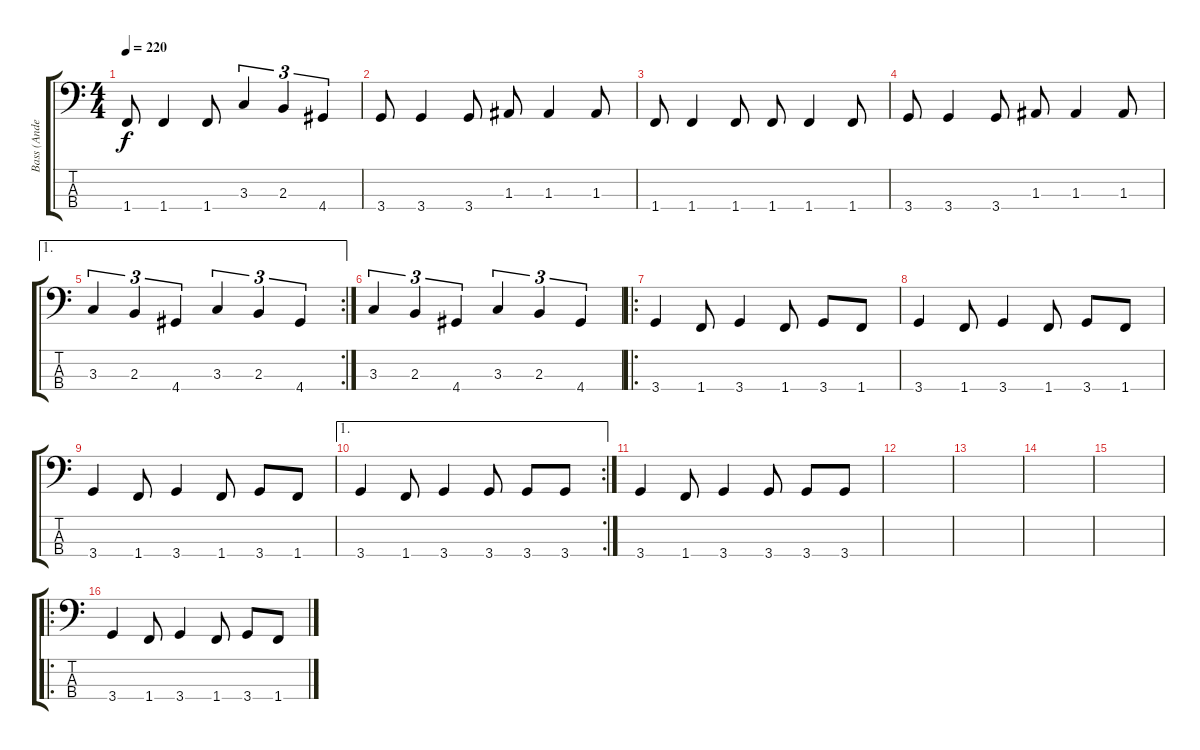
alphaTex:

\track ("Bass (Ande)" "Bass (Ande") {instrument electricbasspick}
\staff {score tabs}
\tuning (G2 D2 A1 E1) {hide}
\ts (4 4)
\tempo 220
\clef f4
\ks c
1.4.8{dy f} 1.4.4 1.4.8 3.3.4{tu (3 2)} 2.3.4{tu (3 2)} 4.4.4{tu (3 2)} |
3.4.8 3.4.4 3.4.8 1.3.8 1.3.4 1.3.8 |
1.4.8 1.4.4 1.4.8 1.4.8 1.4.4 1.4.8 |
3.4.8 3.4.4 3.4.8 1.3.8 1.3.4 1.3.8 |
\ae 1
\rc 2
3.3.4{tu (3 2)} 2.3.4{tu (3 2)} 4.4.4{tu (3 2)} 3.3.4{tu (3 2)} 2.3.4{tu (3 2)} 4.4.4{tu (3 2)} |
3.3.4{tu (3 2)} 2.3.4{tu (3 2)} 4.4.4{tu (3 2)} 3.3.4{tu (3 2)} 2.3.4{tu (3 2)} 4.4.4{tu (3 2)} |
\ro
3.4.4 1.4.8 3.4.4 1.4.8 3.4.8 1.4.8 |
3.4.4 1.4.8 3.4.4 1.4.8 3.4.8 1.4.8 |
3.4.4 1.4.8 3.4.4 1.4.8 3.4.8 1.4.8 |
\ae 1
\rc 2
3.4.4 1.4.8 3.4.4 3.4.8 3.4.8 3.4.8 |
3.4.4 1.4.8 3.4.4 3.4.8 3.4.8 3.4.8 |
|
|
|
|
\ro
3.4.4 1.4.8 3.4.4 1.4.8 3.4.8 1.4.8
